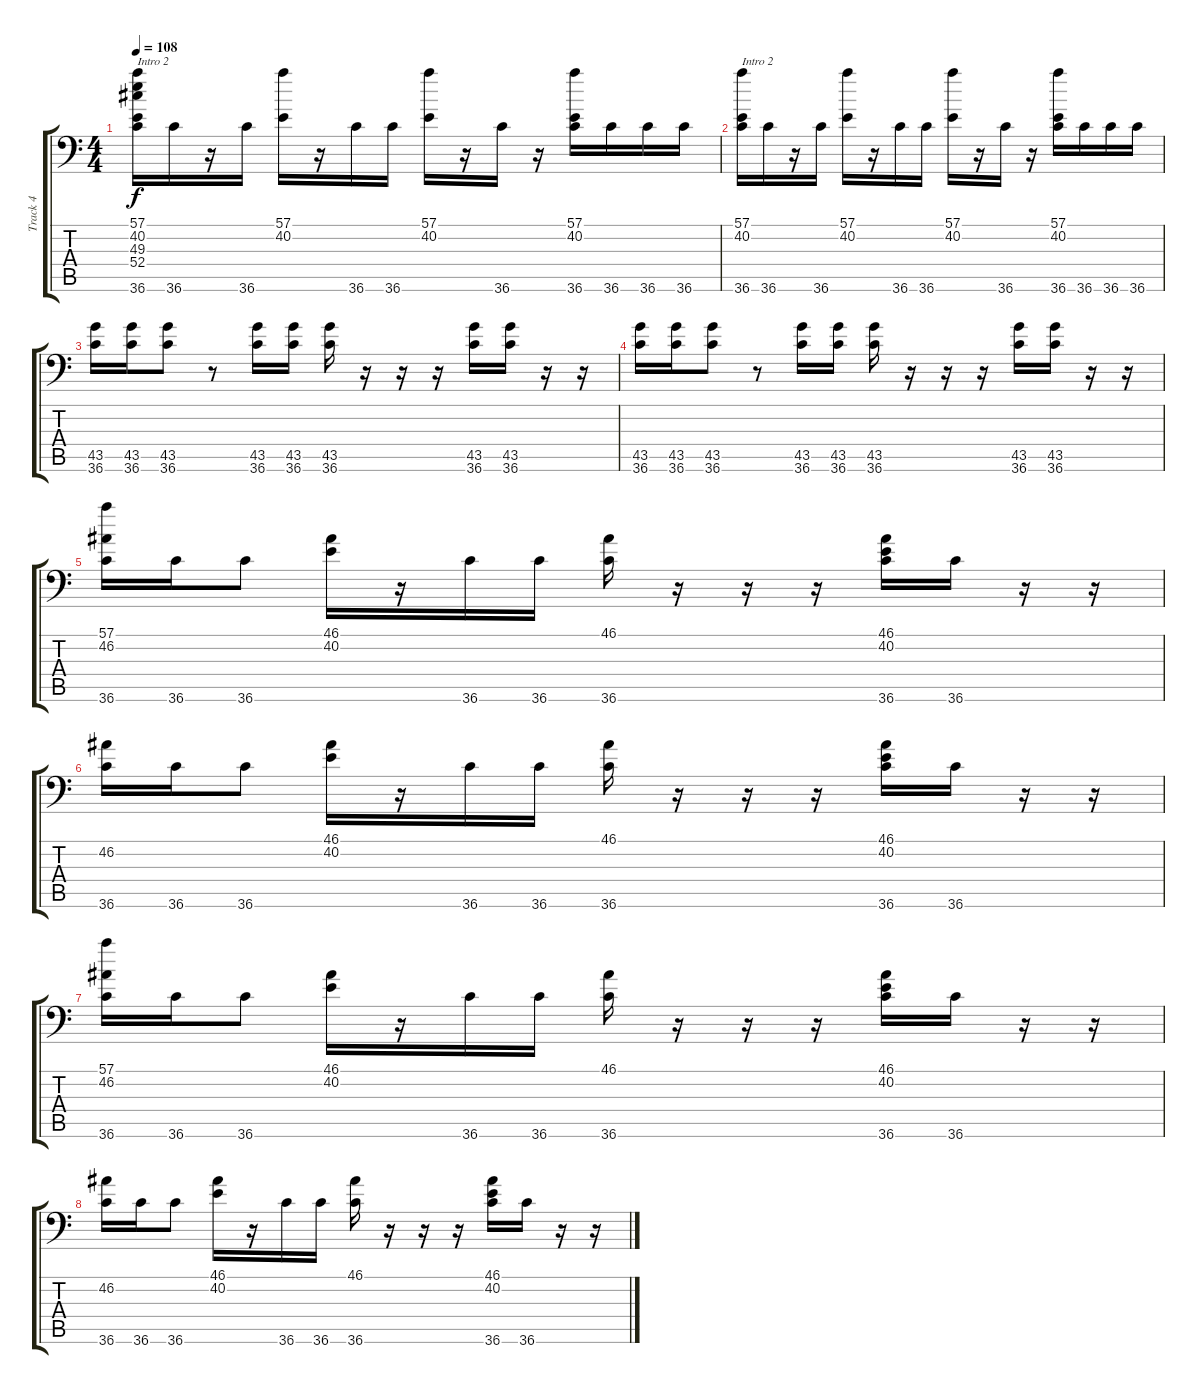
\track ("Track 4" "Track 4") {instrument acousticgrandpiano}
\staff {score tabs}
\tuning (C-1 C-1 C-1 C-1 C-1 C-1) {hide}
\ts (4 4)
\tempo 108
\clef f4
\ks c
(57.1 40.2 49.3 52.4 36.6).16{txt "Intro 2" dy f} 36.6.16 r.16 36.6.16 (57.1 40.2).16 r.16 36.6.16 36.6.16 (57.1 40.2).16 r.16 36.6.16 r.16 (57.1 40.2 36.6).16 36.6.16 36.6.16 36.6.16 |
(57.1 40.2 36.6).16{txt "Intro 2"} 36.6.16 r.16 36.6.16 (57.1 40.2).16 r.16 36.6.16 36.6.16 (57.1 40.2).16 r.16 36.6.16 r.16 (57.1 40.2 36.6).16 36.6.16 36.6.16 36.6.16 |
(43.5 36.6).16 (43.5 36.6).16 (43.5 36.6).8 r.8 (43.5 36.6).16 (43.5 36.6).16 (43.5 36.6).16 r.16 r.16 r.16 (43.5 36.6).16 (43.5 36.6).16 r.16 r.16 |
(43.5 36.6).16 (43.5 36.6).16 (43.5 36.6).8 r.8 (43.5 36.6).16 (43.5 36.6).16 (43.5 36.6).16 r.16 r.16 r.16 (43.5 36.6).16 (43.5 36.6).16 r.16 r.16 |
(57.1 46.2 36.6).16 36.6.16 36.6.8 (46.1 40.2).16 r.16 36.6.16 36.6.16 (46.1 36.6).16 r.16 r.16 r.16 (46.1 40.2 36.6).16 36.6.16 r.16 r.16 |
(46.2 36.6).16 36.6.16 36.6.8 (46.1 40.2).16 r.16 36.6.16 36.6.16 (46.1 36.6).16 r.16 r.16 r.16 (46.1 40.2 36.6).16 36.6.16 r.16 r.16 |
(57.1 46.2 36.6).16 36.6.16 36.6.8 (46.1 40.2).16 r.16 36.6.16 36.6.16 (46.1 36.6).16 r.16 r.16 r.16 (46.1 40.2 36.6).16 36.6.16 r.16 r.16 |
(46.2 36.6).16 36.6.16 36.6.8 (46.1 40.2).16 r.16 36.6.16 36.6.16 (46.1 36.6).16 r.16 r.16 r.16 (46.1 40.2 36.6).16 36.6.16 r.16 r.16
